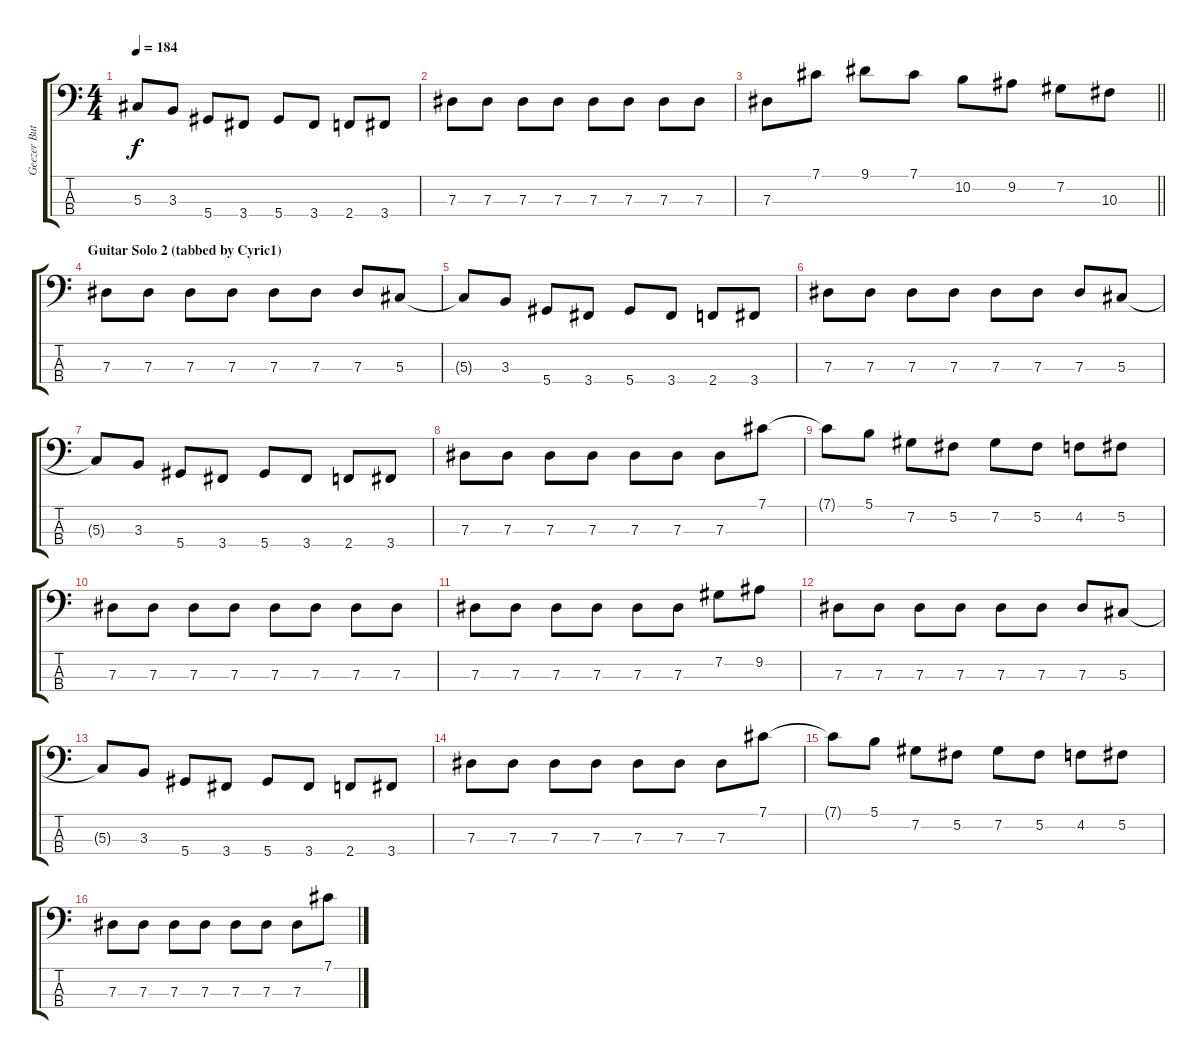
\track ("Geezer Butler" "Geezer But") {instrument electricbassfinger}
\staff {score tabs}
\tuning (Gb2 Db2 Ab1 Eb1) {hide}
\ts (4 4)
\tempo 184
\clef f4
\ks c
5.3{t}.8{dy f} 3.3.8 5.4.8 3.4.8 5.4.8 3.4.8 2.4.8 3.4.8 |
7.3.8 7.3.8 7.3.8 7.3.8 7.3.8 7.3.8 7.3.8 7.3.8 |
\barLineRight lightlight
7.3.8 7.1.8 9.1.8 7.1.8 10.2.8 9.2.8 7.2.8 10.3.8 |
\section ("" "Guitar Solo 2 (tabbed by Cyric1)")
7.3.8 7.3.8 7.3.8 7.3.8 7.3.8 7.3.8 7.3.8 5.3.8 |
5.3{t}.8 3.3.8 5.4.8 3.4.8 5.4.8 3.4.8 2.4.8 3.4.8 |
7.3.8 7.3.8 7.3.8 7.3.8 7.3.8 7.3.8 7.3.8 5.3.8 |
5.3{t}.8 3.3.8 5.4.8 3.4.8 5.4.8 3.4.8 2.4.8 3.4.8 |
7.3.8 7.3.8 7.3.8 7.3.8 7.3.8 7.3.8 7.3.8 7.1.8 |
7.1{t}.8 5.1.8 7.2.8 5.2.8 7.2.8 5.2.8 4.2.8 5.2.8 |
7.3.8 7.3.8 7.3.8 7.3.8 7.3.8 7.3.8 7.3.8 7.3.8 |
7.3.8 7.3.8 7.3.8 7.3.8 7.3.8 7.3.8 7.2.8 9.2.8 |
7.3.8 7.3.8 7.3.8 7.3.8 7.3.8 7.3.8 7.3.8 5.3.8 |
5.3{t}.8 3.3.8 5.4.8 3.4.8 5.4.8 3.4.8 2.4.8 3.4.8 |
7.3.8 7.3.8 7.3.8 7.3.8 7.3.8 7.3.8 7.3.8 7.1.8 |
7.1{t}.8 5.1.8 7.2.8 5.2.8 7.2.8 5.2.8 4.2.8 5.2.8 |
7.3.8 7.3.8 7.3.8 7.3.8 7.3.8 7.3.8 7.3.8 7.1.8
